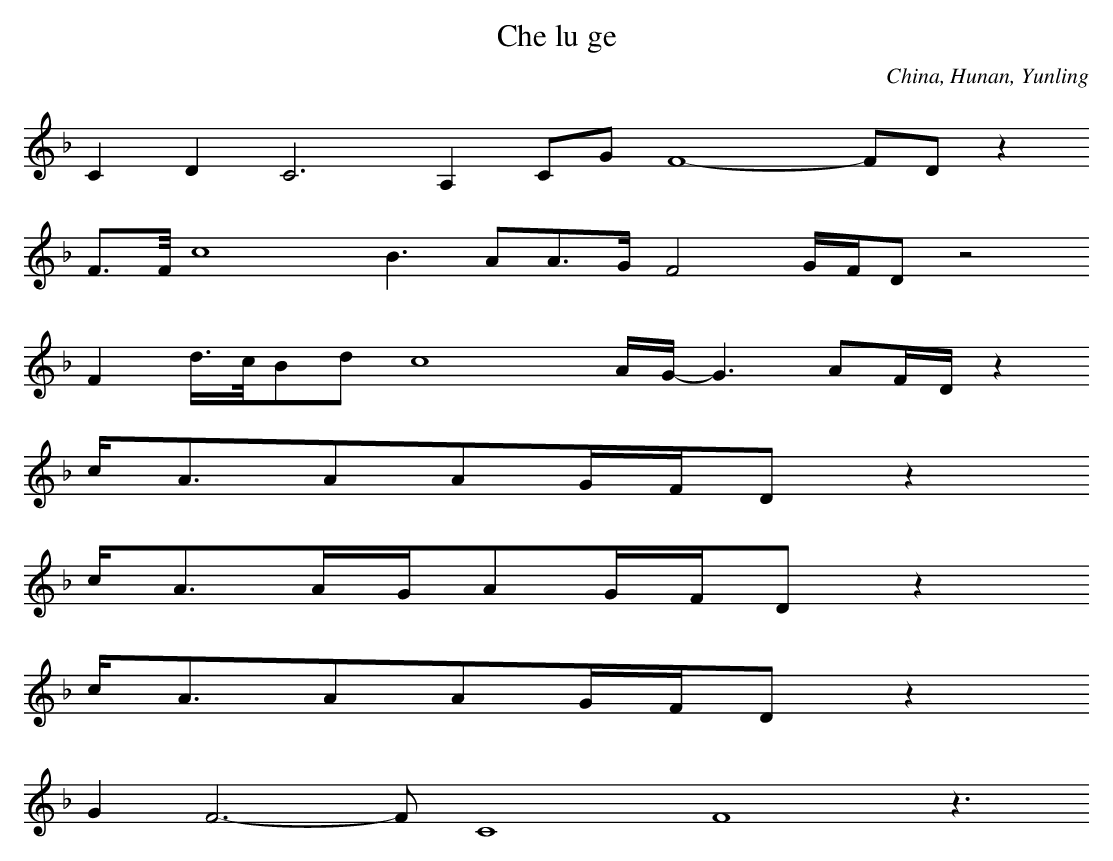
X:1
T: Che lu ge
O: China, Hunan, Yunling
M: none
L: 1/32
K: F
C8D8C24A,8C4G4F32-F4D4z8
F6Fc32B12A4A6G2F16G2F2D4z16
F8d3cB4d4c32A2G2-G12A4F2D2z8
c2A6A4A4G2F2D4z8
c2A6A2G2A4G2F2D4z8
c2A6A4A4G2F2D4z8
G8F24-F4C32F32z12
